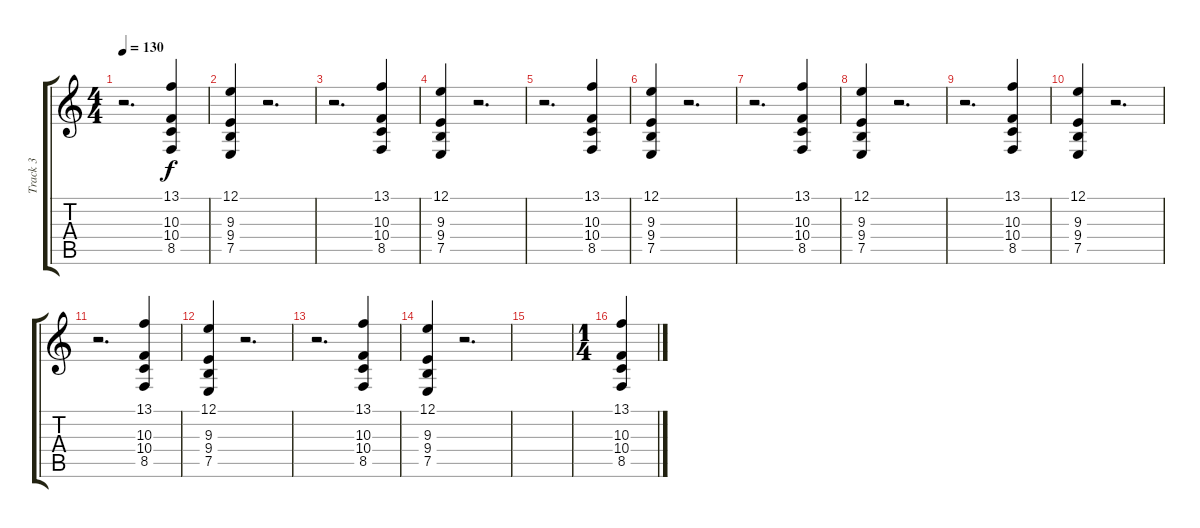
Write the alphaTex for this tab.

\track ("Track 3" "Track 3") {instrument churchorgan}
\staff {score tabs}
\tuning (E4 B3 G3 D3 A2 E2) {hide}
\ts (4 4)
\tempo 130
\clef g2
\ks c
r.2{d dy f} (13.1 10.3 10.4 8.5).4 |
(12.1 9.3 9.4 7.5).4 r.2{d} |
r.2{d} (13.1 10.3 10.4 8.5).4 |
(12.1 9.3 9.4 7.5).4 r.2{d} |
r.2{d} (13.1 10.3 10.4 8.5).4 |
(12.1 9.3 9.4 7.5).4 r.2{d} |
r.2{d} (13.1 10.3 10.4 8.5).4 |
(12.1 9.3 9.4 7.5).4 r.2{d} |
r.2{d} (13.1 10.3 10.4 8.5).4 |
(12.1 9.3 9.4 7.5).4 r.2{d} |
r.2{d} (13.1 10.3 10.4 8.5).4 |
(12.1 9.3 9.4 7.5).4 r.2{d} |
r.2{d} (13.1 10.3 10.4 8.5).4 |
(12.1 9.3 9.4 7.5).4 r.2{d} |
|
\ts (1 4)
(13.1 10.3 10.4 8.5).4
